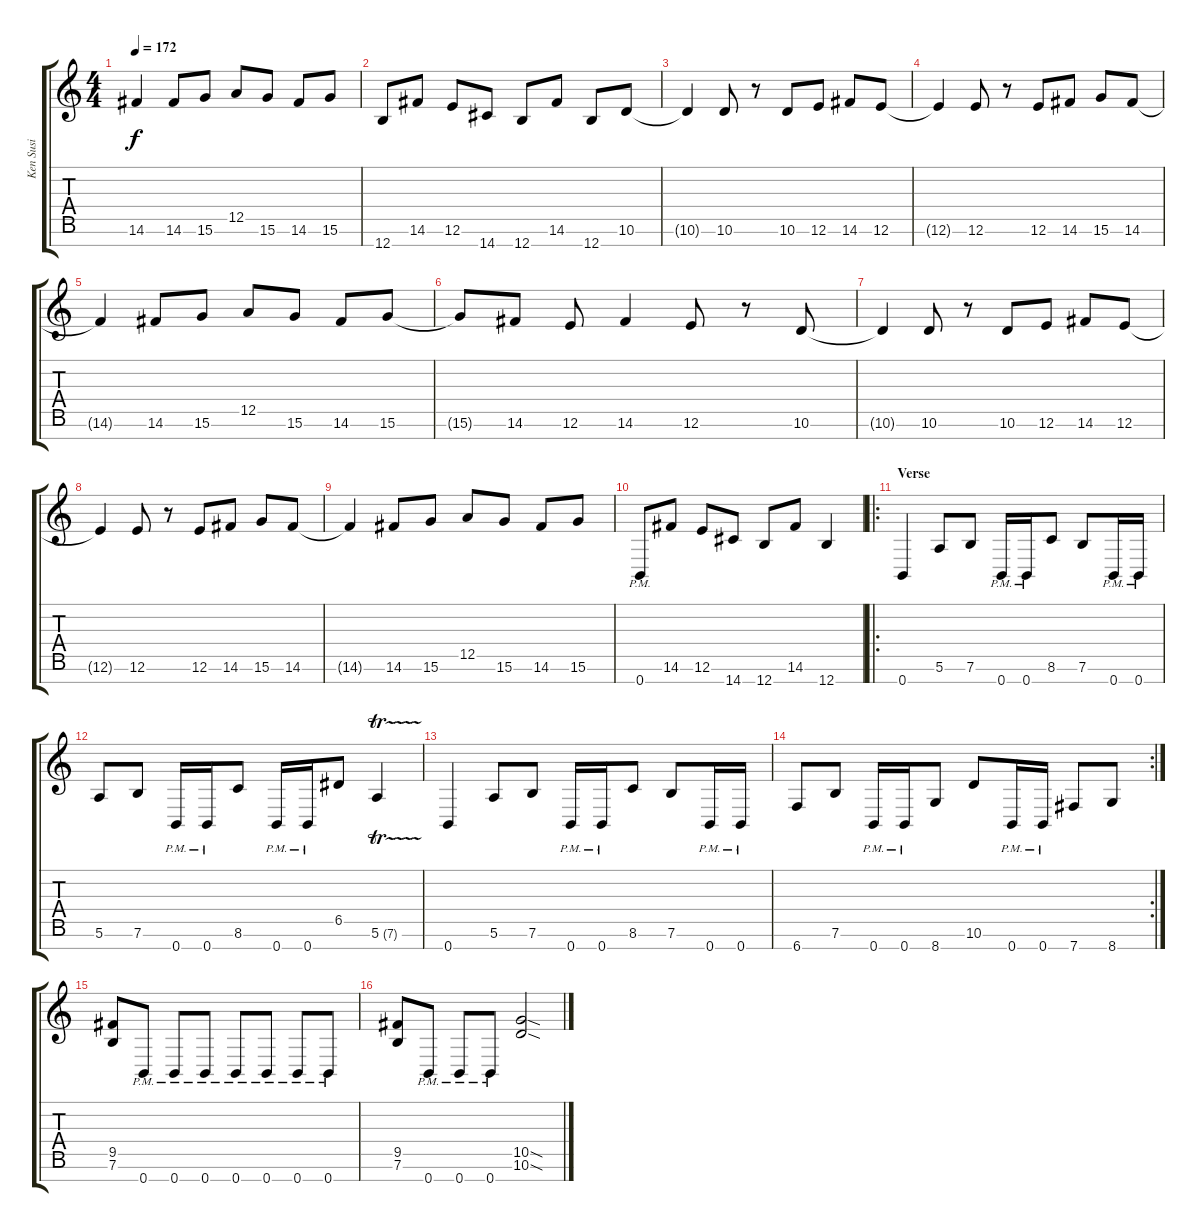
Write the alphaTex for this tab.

\track ("Ken Susi" "Ken Susi") {instrument distortionguitar}
\staff {score tabs}
\tuning (E4 B3 G3 D3 A2 E2 B1) {hide}
\ts (4 4)
\tempo 172
\clef g2
\ks c
14.6{t}.4{dy f} 14.6.8 15.6.8 12.5.8 15.6.8 14.6.8 15.6.8 |
12.7.8 14.6.8 12.6.8 14.7.8 12.7.8 14.6.8 12.7.8 10.6.8 |
10.6{t}.4 10.6.8 r.8 10.6.8 12.6.8 14.6.8 12.6.8 |
12.6{t}.4 12.6.8 r.8 12.6.8 14.6.8 15.6.8 14.6.8 |
14.6{t}.4 14.6.8 15.6.8 12.5.8 15.6.8 14.6.8 15.6.8 |
15.6{t}.8 14.6.8 12.6.8 14.6.4 12.6.8 r.8 10.6.8 |
10.6{t}.4 10.6.8 r.8 10.6.8 12.6.8 14.6.8 12.6.8 |
12.6{t}.4 12.6.8 r.8 12.6.8 14.6.8 15.6.8 14.6.8 |
14.6{t}.4 14.6.8 15.6.8 12.5.8 15.6.8 14.6.8 15.6.8 |
0.7{pm}.8 14.6.8 12.6.8 14.7.8 12.7.8 14.6.8 12.7.4 |
\ro
\section ("" "Verse")
0.7.4{instrument distortionguitar} 5.6.8 7.6.8 0.7{pm}.16 0.7{pm}.16 8.6.8 7.6.8 0.7{pm}.16 0.7{pm}.16 |
5.6.8 7.6.8 0.7{pm}.16 0.7{pm}.16 8.6.8 0.7{pm}.16 0.7{pm}.16 6.5.8 5.6{tr (7 16)}.4 |
0.7.4 5.6.8 7.6.8 0.7{pm}.16 0.7{pm}.16 8.6.8 7.6.8 0.7{pm}.16 0.7{pm}.16 |
\rc 2
6.7.8 7.6.8 0.7{pm}.16 0.7{pm}.16 8.7.8 10.6.8 0.7{pm}.16 0.7{pm}.16 7.7.8 8.7.8 |
(9.5 7.6).8 0.7{pm}.8 0.7{pm}.8 0.7{pm}.8 0.7{pm}.8 0.7{pm}.8 0.7{pm}.8 0.7{pm}.8 |
(9.5 7.6).8 0.7{pm}.8 0.7{pm}.8 0.7{pm}.8 (10.5{sod} 10.6{sod}).2
